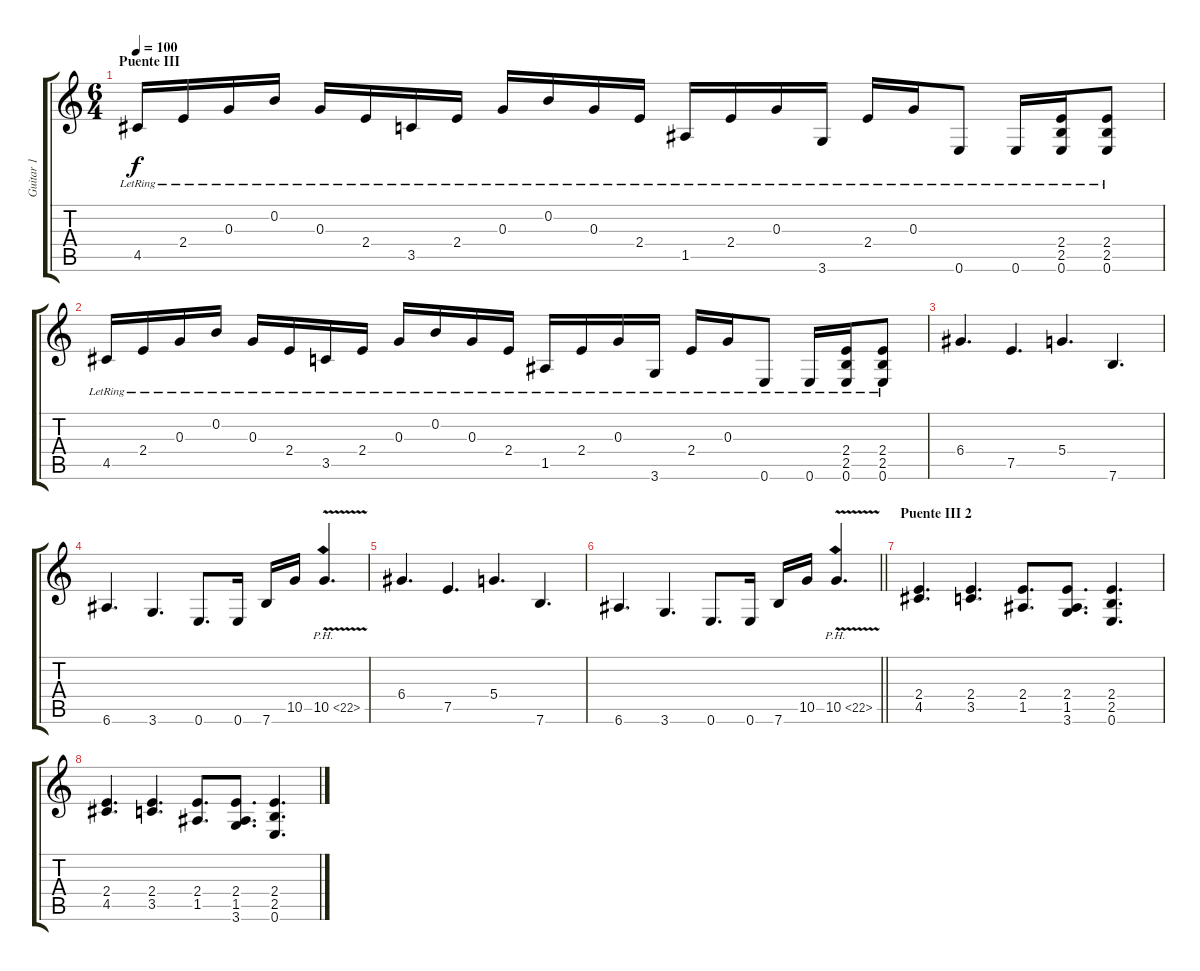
\track ("Guitar 1" "Guitar 1") {instrument distortionguitar}
\staff {score tabs}
\tuning (E4 B3 G3 D3 A2 E2) {hide}
\ts (6 4)
\section ("" "Puente III")
\tempo 100
\clef g2
\ks c
4.5{lr}.16{dy f} 2.4{lr}.16 0.3{lr}.16 0.2{lr}.16 0.3{lr}.16 2.4{lr}.16 3.5{lr}.16 2.4{lr}.16 0.3{lr}.16 0.2{lr}.16 0.3{lr}.16 2.4{lr}.16 1.5{lr}.16 2.4{lr}.16 0.3{lr}.16 3.6{lr}.16 2.4{lr}.16 0.3{lr}.16 0.6{lr}.8 0.6{lr}.16 (2.4{lr} 2.5{lr} 0.6{lr}).16 (2.4{lr} 2.5{lr} 0.6{lr}).8 |
4.5{lr}.16 2.4{lr}.16 0.3{lr}.16 0.2{lr}.16 0.3{lr}.16 2.4{lr}.16 3.5{lr}.16 2.4{lr}.16 0.3{lr}.16 0.2{lr}.16 0.3{lr}.16 2.4{lr}.16 1.5{lr}.16 2.4{lr}.16 0.3{lr}.16 3.6{lr}.16 2.4{lr}.16 0.3{lr}.16 0.6{lr}.8 0.6{lr}.16 (2.4{lr} 2.5{lr} 0.6{lr}).16 (2.4{lr} 2.5{lr} 0.6{lr}).8 |
6.4.4{d instrument distortionguitar} 7.5.4{d} 5.4.4{d} 7.6.4{d} |
6.6.4{d} 3.6.4{d} 0.6.8{d} 0.6.16 7.6.16 10.5.16 10.5{ph 12 v}.4{d} |
6.4.4{d} 7.5.4{d} 5.4.4{d} 7.6.4{d} |
\barLineRight lightlight
6.6.4{d} 3.6.4{d} 0.6.8{d} 0.6.16 7.6.16 10.5.16 10.5{ph 12 v}.4{d} |
\section ("" "Puente III 2")
(2.4 4.5).4{d} (2.4 3.5).4{d} (2.4 1.5).8{d} (2.4 1.5 3.6).8{d} (2.4 2.5 0.6).4{d} |
(2.4 4.5).4{d} (2.4 3.5).4{d} (2.4 1.5).8{d} (2.4 1.5 3.6).8{d} (2.4 2.5 0.6).4{d}
